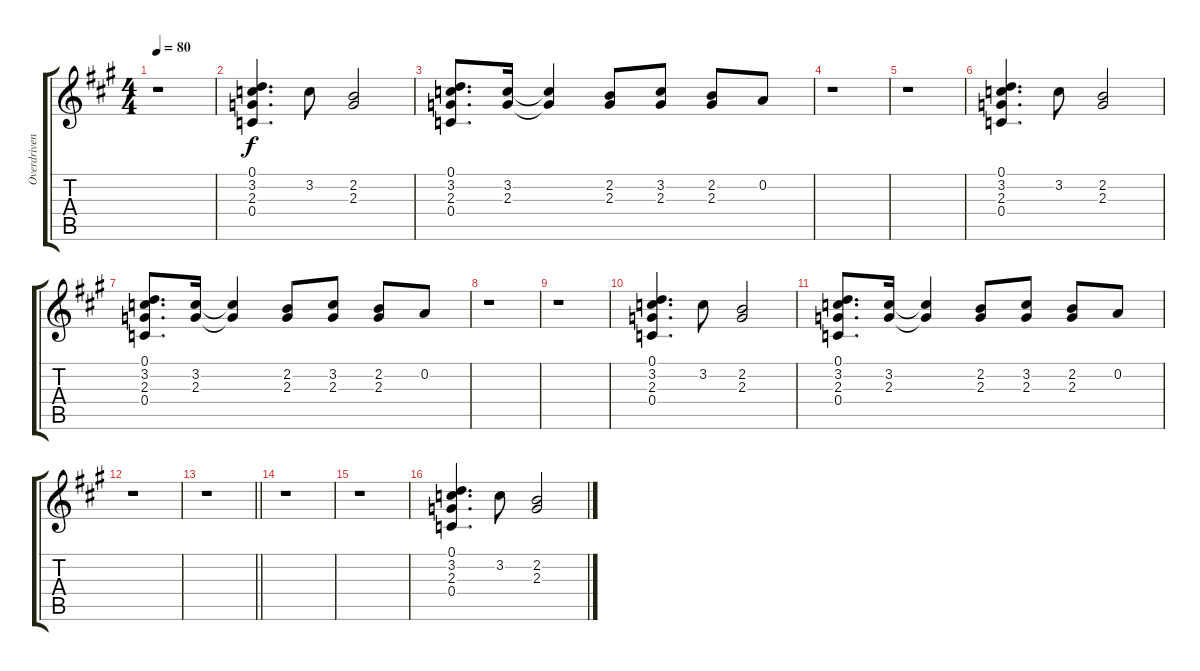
\track ("Overdriven 2" "Overdriven") {instrument overdrivenguitar}
\staff {score tabs}
\tuning (D4 A3 F3 C3 G2 D2) {hide}
\ts (4 4)
\tempo 80
\clef g2
\ks a
r.1{dy f} |
(0.1 3.2 2.3 0.4).4{d} 3.2.8 (2.2 2.3).2 |
(0.1 3.2 2.3 0.4).8{d} (3.2 2.3).16 (3.2{t} 2.3{t}).4 (2.2 2.3).8 (3.2 2.3).8 (2.2 2.3).8 0.2.8 |
r.1 |
r.1 |
(0.1 3.2 2.3 0.4).4{d} 3.2.8 (2.2 2.3).2 |
(0.1 3.2 2.3 0.4).8{d} (3.2 2.3).16 (3.2{t} 2.3{t}).4 (2.2 2.3).8 (3.2 2.3).8 (2.2 2.3).8 0.2.8 |
r.1 |
r.1 |
(0.1 3.2 2.3 0.4).4{d} 3.2.8 (2.2 2.3).2 |
(0.1 3.2 2.3 0.4).8{d} (3.2 2.3).16 (3.2{t} 2.3{t}).4 (2.2 2.3).8 (3.2 2.3).8 (2.2 2.3).8 0.2.8 |
r.1 |
\barLineRight lightlight
r.1 |
\section ("" " ")
r.1 |
r.1 |
(0.1 3.2 2.3 0.4).4{d} 3.2.8 (2.2 2.3).2
